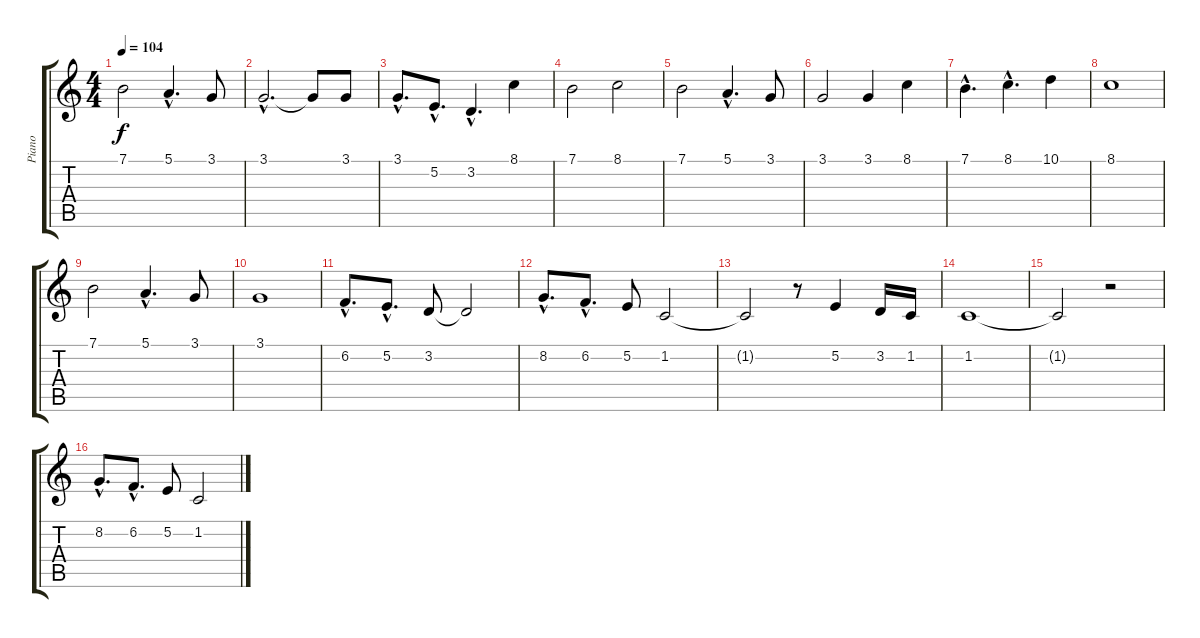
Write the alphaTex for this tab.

\track ("Piano" "Piano") {instrument acousticgrandpiano}
\staff {score tabs}
\tuning (E4 B3 G3 D3 A2 E2) {hide}
\ts (4 4)
\tempo 104
\clef g2
\ks c
7.1.2{dy f} 5.1{hac}.4{d} 3.1.8 |
3.1{hac}.2{d} 3.1{t}.8 3.1.8 |
3.1{hac}.8{d} 5.2{hac}.8{d} 3.2{hac}.4{d} 8.1.4 |
7.1.2 8.1.2 |
7.1.2 5.1{hac}.4{d} 3.1.8 |
3.1.2 3.1.4 8.1.4 |
7.1{hac}.4{d} 8.1{hac}.4{d} 10.1.4 |
8.1.1 |
7.1.2 5.1{hac}.4{d} 3.1.8 |
3.1.1 |
6.2{hac}.8{d} 5.2{hac}.8{d} 3.2.8 3.2{t}.2 |
8.2{hac}.8{d} 6.2{hac}.8{d} 5.2.8 1.2.2 |
1.2{t}.2 r.8 5.2.4 3.2.16 1.2.16 |
1.2.1 |
1.2{t}.2 r.2 |
8.2{hac}.8{d} 6.2{hac}.8{d} 5.2.8 1.2.2
